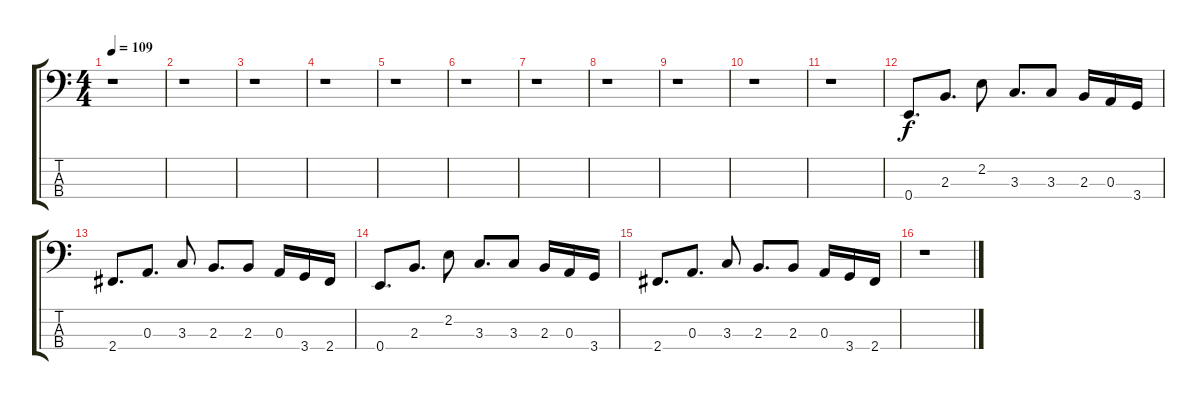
\track "" {instrument fretlessbass}
\staff {score tabs}
\tuning (G2 D2 A1 E1) {hide}
\ts (4 4)
\tempo 109
\clef f4
\ks c
r.1{dy f} |
r.1 |
r.1 |
r.1 |
r.1 |
r.1 |
r.1 |
r.1 |
r.1 |
r.1 |
r.1 |
0.4.8{d} 2.3.8{d} 2.2.8 3.3.8{d} 3.3.8 2.3.16 0.3.16 3.4.16 |
2.4.8{d} 0.3.8{d} 3.3.8 2.3.8{d} 2.3.8 0.3.16 3.4.16 2.4.16 |
0.4.8{d} 2.3.8{d} 2.2.8 3.3.8{d} 3.3.8 2.3.16 0.3.16 3.4.16 |
2.4.8{d} 0.3.8{d} 3.3.8 2.3.8{d} 2.3.8 0.3.16 3.4.16 2.4.16 |
r.1
